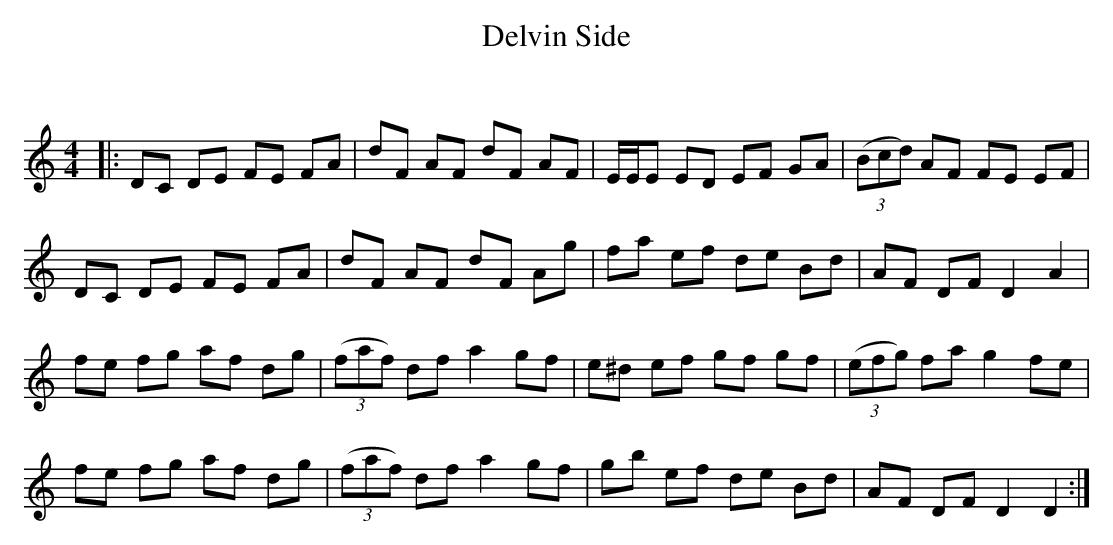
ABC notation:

X:1
T: Delvin Side
C:
Q: 232
K:C
M:4/4
L:1/8
|:DC DE FE FA|dF AF dF AF|E1/2E1/2E ED EF GA|((3Bcd) AF FE EF|
DC DE FE FA|dF AF dF Ag|fa ef de Bd|AF DF D2 A2|
fe fg af dg|((3faf) df a2 gf|e^d ef gf gf|((3efg) fa g2 fe|
fe fg af dg|((3faf) df a2 gf|gb ef de Bd|AF DF D2 D2:|
